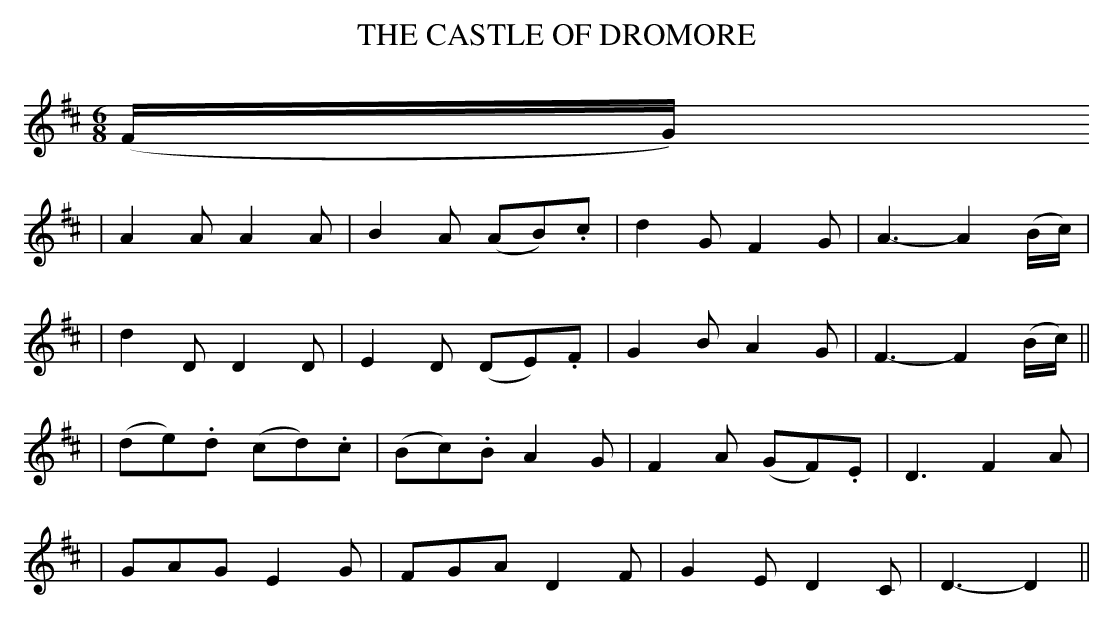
X:1
T: THE CASTLE OF DROMORE
M: 6/8
L: 1/8
K: D
(F/G/)
| A2A A2A | B2A (AB).c | d2G F2G | A3- A2(B/c/) |
| d2D D2D | E2D (DE).F | G2B A2G | F3- F2(B/c/) ||
| (de).d (cd).c | (Bc).B A2G | F2A (GF).E | D3 F2A |
| GAG E2G | FGA D2F | G2E D2C | D3- D2 ||
